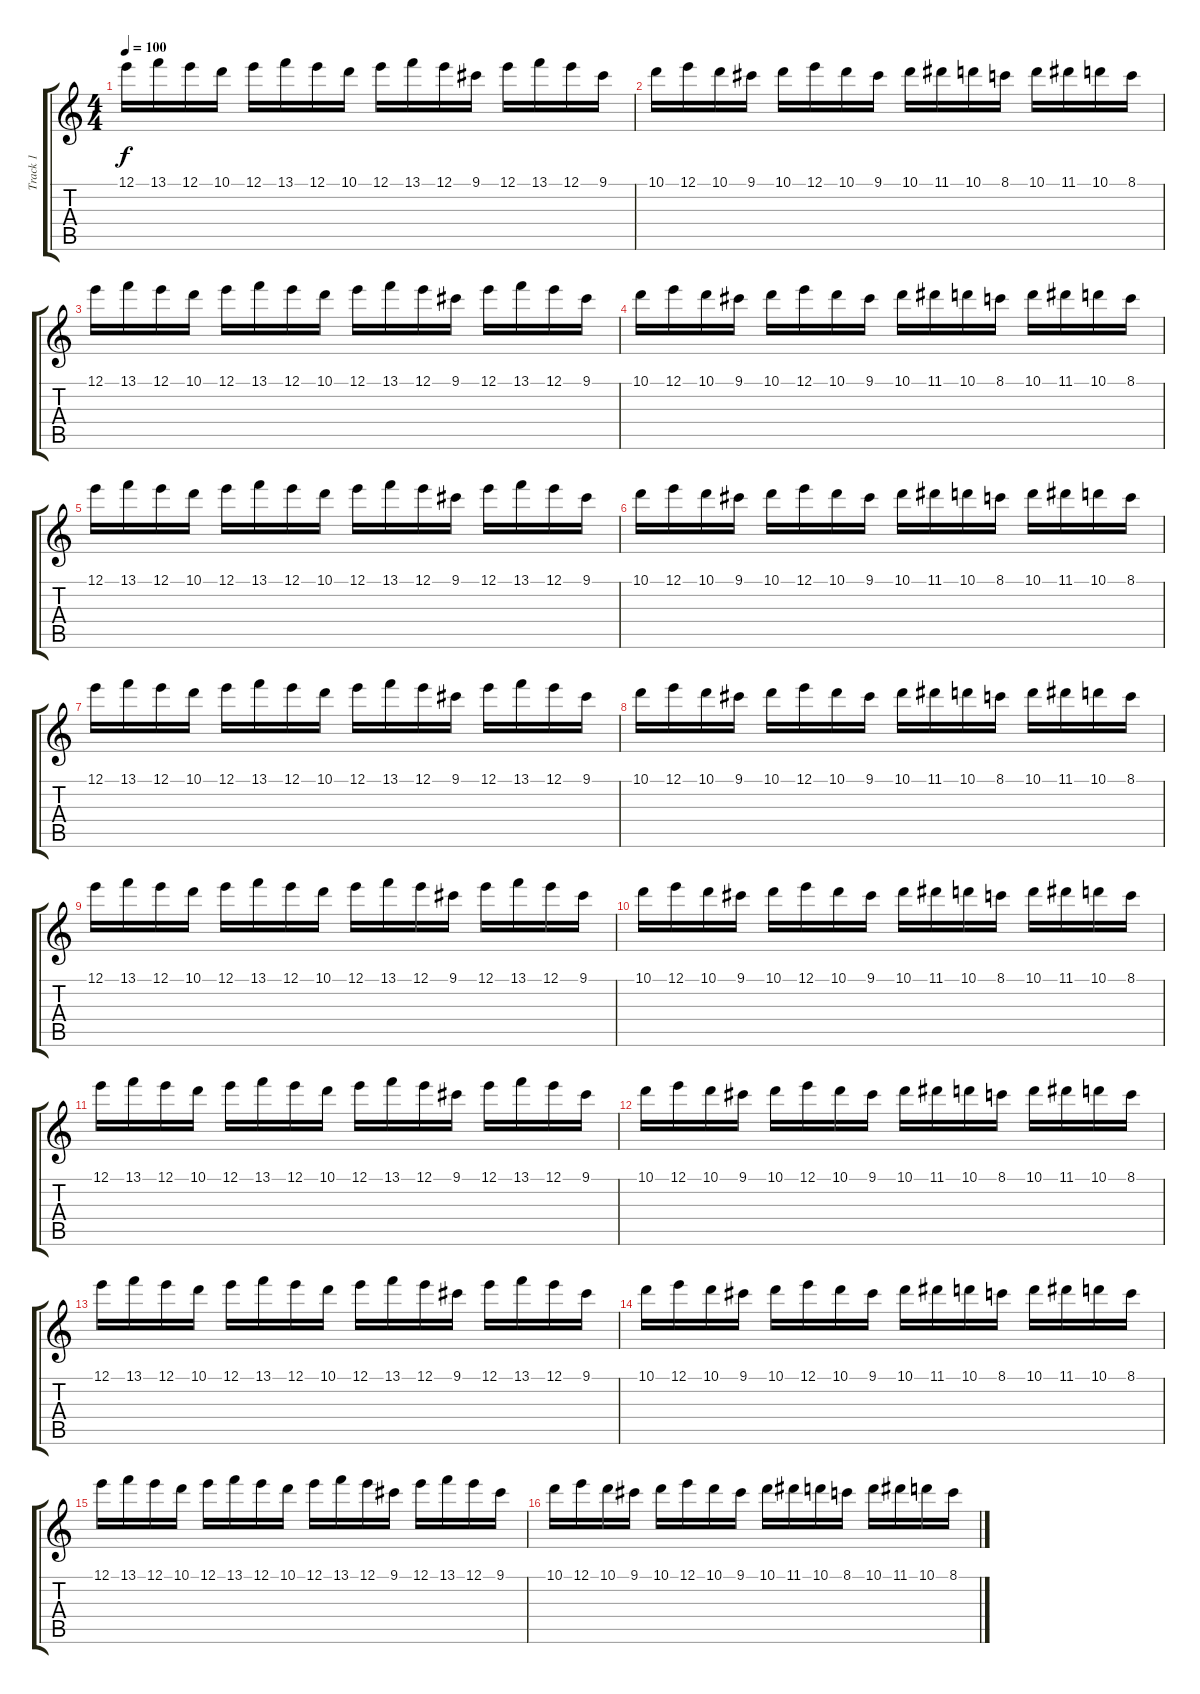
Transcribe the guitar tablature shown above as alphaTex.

\track ("Track 1" "Track 1") {instrument distortionguitar}
\staff {score tabs}
\tuning (E4 B3 G3 D3 A2 E2) {hide}
\ts (4 4)
\tempo 100
\clef g2
\ks c
12.1.16{dy f} 13.1.16 12.1.16 10.1.16 12.1.16 13.1.16 12.1.16 10.1.16 12.1.16 13.1.16 12.1.16 9.1.16 12.1.16 13.1.16 12.1.16 9.1.16 |
10.1.16 12.1.16 10.1.16 9.1.16 10.1.16 12.1.16 10.1.16 9.1.16 10.1.16 11.1.16 10.1.16 8.1.16 10.1.16 11.1.16 10.1.16 8.1.16 |
12.1.16 13.1.16 12.1.16 10.1.16 12.1.16 13.1.16 12.1.16 10.1.16 12.1.16 13.1.16 12.1.16 9.1.16 12.1.16 13.1.16 12.1.16 9.1.16 |
10.1.16 12.1.16 10.1.16 9.1.16 10.1.16 12.1.16 10.1.16 9.1.16 10.1.16 11.1.16 10.1.16 8.1.16 10.1.16 11.1.16 10.1.16 8.1.16 |
12.1.16 13.1.16 12.1.16 10.1.16 12.1.16 13.1.16 12.1.16 10.1.16 12.1.16 13.1.16 12.1.16 9.1.16 12.1.16 13.1.16 12.1.16 9.1.16 |
10.1.16 12.1.16 10.1.16 9.1.16 10.1.16 12.1.16 10.1.16 9.1.16 10.1.16 11.1.16 10.1.16 8.1.16 10.1.16 11.1.16 10.1.16 8.1.16 |
12.1.16 13.1.16 12.1.16 10.1.16 12.1.16 13.1.16 12.1.16 10.1.16 12.1.16 13.1.16 12.1.16 9.1.16 12.1.16 13.1.16 12.1.16 9.1.16 |
10.1.16 12.1.16 10.1.16 9.1.16 10.1.16 12.1.16 10.1.16 9.1.16 10.1.16 11.1.16 10.1.16 8.1.16 10.1.16 11.1.16 10.1.16 8.1.16 |
12.1.16 13.1.16 12.1.16 10.1.16 12.1.16 13.1.16 12.1.16 10.1.16 12.1.16 13.1.16 12.1.16 9.1.16 12.1.16 13.1.16 12.1.16 9.1.16 |
10.1.16 12.1.16 10.1.16 9.1.16 10.1.16 12.1.16 10.1.16 9.1.16 10.1.16 11.1.16 10.1.16 8.1.16 10.1.16 11.1.16 10.1.16 8.1.16 |
12.1.16 13.1.16 12.1.16 10.1.16 12.1.16 13.1.16 12.1.16 10.1.16 12.1.16 13.1.16 12.1.16 9.1.16 12.1.16 13.1.16 12.1.16 9.1.16 |
10.1.16 12.1.16 10.1.16 9.1.16 10.1.16 12.1.16 10.1.16 9.1.16 10.1.16 11.1.16 10.1.16 8.1.16 10.1.16 11.1.16 10.1.16 8.1.16 |
12.1.16 13.1.16 12.1.16 10.1.16 12.1.16 13.1.16 12.1.16 10.1.16 12.1.16 13.1.16 12.1.16 9.1.16 12.1.16 13.1.16 12.1.16 9.1.16 |
10.1.16 12.1.16 10.1.16 9.1.16 10.1.16 12.1.16 10.1.16 9.1.16 10.1.16 11.1.16 10.1.16 8.1.16 10.1.16 11.1.16 10.1.16 8.1.16 |
12.1.16 13.1.16 12.1.16 10.1.16 12.1.16 13.1.16 12.1.16 10.1.16 12.1.16 13.1.16 12.1.16 9.1.16 12.1.16 13.1.16 12.1.16 9.1.16 |
10.1.16 12.1.16 10.1.16 9.1.16 10.1.16 12.1.16 10.1.16 9.1.16 10.1.16 11.1.16 10.1.16 8.1.16 10.1.16 11.1.16 10.1.16 8.1.16
